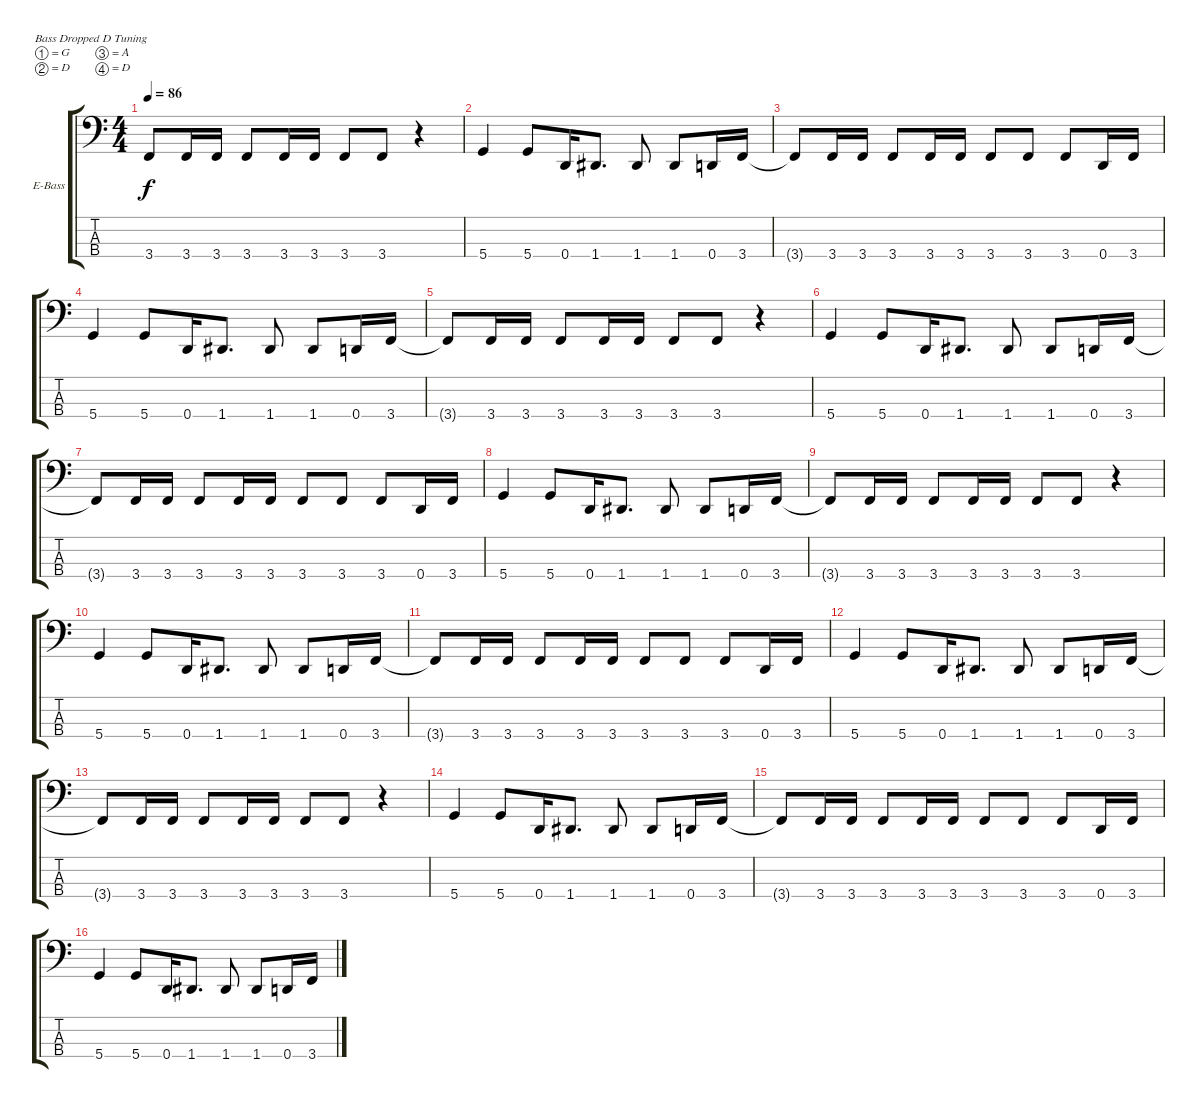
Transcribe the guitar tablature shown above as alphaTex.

\defaultSystemsLayout 4
\bracketExtendMode groupsimilarinstruments
\firstSystemTrackNameOrientation horizontal
\otherSystemsTrackNameOrientation horizontal
\track ("Will Boyd (Bass Guitar)" "E-Bass") {instrument electricbassfinger}
\staff {score tabs}
\tuning (G2 D2 A1 D1)
\ts (4 4)
\tempo 86
\clef f4
\scale
0.333333
\ks c
3.4{t}.8{dy f} 3.4.16 3.4.16 3.4.8 3.4.16 3.4.16 3.4.8 3.4.8 r.4 |
\scale
0.333333 5.4.4 5.4.8 0.4.16 1.4.8{d} 1.4.8 1.4.8 0.4.16 3.4.16 |
\scale
0.333333 3.4{t}.8 3.4.16 3.4.16 3.4.8 3.4.16 3.4.16 3.4.8 3.4.8 3.4.8 0.4.16 3.4.16 |
\scale
0.333333 5.4.4 5.4.8 0.4.16 1.4.8{d} 1.4.8 1.4.8 0.4.16 3.4.16 |
\scale
0.333333 3.4{t}.8 3.4.16 3.4.16 3.4.8 3.4.16 3.4.16 3.4.8 3.4.8 r.4 |
\scale
0.333333 5.4.4 5.4.8 0.4.16 1.4.8{d} 1.4.8 1.4.8 0.4.16 3.4.16 |
\scale
0.333333 3.4{t}.8 3.4.16 3.4.16 3.4.8 3.4.16 3.4.16 3.4.8 3.4.8 3.4.8 0.4.16 3.4.16 |
\scale
0.333333 5.4.4 5.4.8 0.4.16 1.4.8{d} 1.4.8 1.4.8 0.4.16 3.4.16 |
\scale
0.333333 3.4{t}.8 3.4.16 3.4.16 3.4.8 3.4.16 3.4.16 3.4.8 3.4.8 r.4 |
\scale
0.333333 5.4.4 5.4.8 0.4.16 1.4.8{d} 1.4.8 1.4.8 0.4.16 3.4.16 |
\scale
0.333333 3.4{t}.8 3.4.16 3.4.16 3.4.8 3.4.16 3.4.16 3.4.8 3.4.8 3.4.8 0.4.16 3.4.16 |
\scale
0.333333 5.4.4 5.4.8 0.4.16 1.4.8{d} 1.4.8 1.4.8 0.4.16 3.4.16 |
\scale
0.333333 3.4{t}.8 3.4.16 3.4.16 3.4.8 3.4.16 3.4.16 3.4.8 3.4.8 r.4 |
\scale
0.333333 5.4.4 5.4.8 0.4.16 1.4.8{d} 1.4.8 1.4.8 0.4.16 3.4.16 |
\scale
0.333333 3.4{t}.8 3.4.16 3.4.16 3.4.8 3.4.16 3.4.16 3.4.8 3.4.8 3.4.8 0.4.16 3.4.16 |
\scale
0.333333 5.4.4 5.4.8 0.4.16 1.4.8{d} 1.4.8 1.4.8 0.4.16 3.4.16
